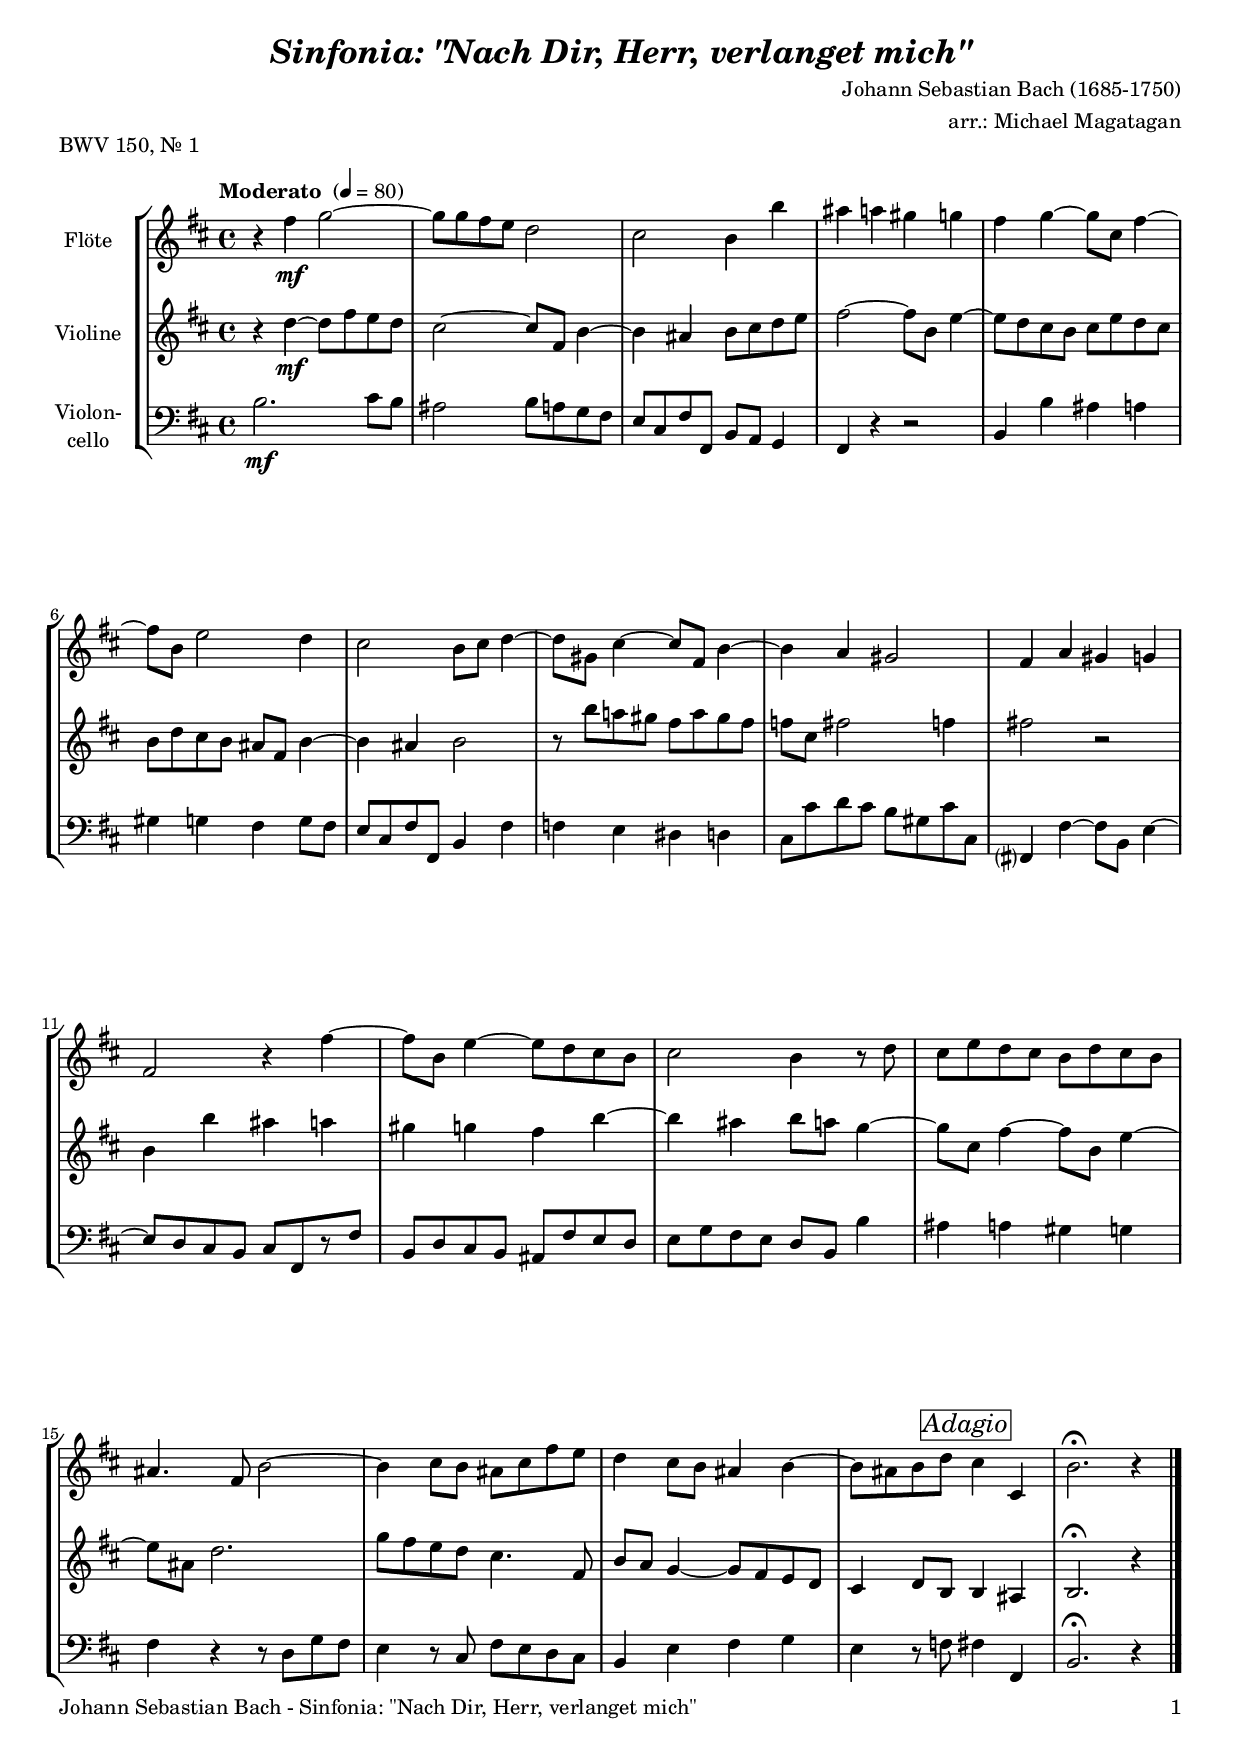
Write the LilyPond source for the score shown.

\version "2.24.4"
\include "deutsch.ly"

#(set-global-staff-size 18)

\header {
  title     = \markup \bold \italic "Sinfonia: \"Nach Dir, Herr, verlanget mich\""
  composer  = "Johann Sebastian Bach (1685-1750)"
  arranger  = "arr.: Michael Magatagan"
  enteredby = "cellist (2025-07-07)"
  piece     = "BWV 150, Nr. 1"
}

voiceconsts = {
  \key h \minor
  \time 4/4
  \clef "treble"
%  \numericTimeSignature
  \compressEmptyMeasures
  % Set default beaming for all staves
%  \set Timing.beamExceptions = #'()
%  \set Timing.baseMoment     = #(ly:make-moment 1 4)
%  \set Timing.beatStructure  = #'(1 1 1)
  \tempo "Moderato " 4=80
}

mifl = "flute"
mist = "string ensemble 1"
mivl = "violin"
mivc = "cello"
mipz = "pizzicato strings"

adag = \mark \markup \box \italic "Adagio"
rit  = \mark \markup \box \italic "rit."

va = \relative c'' {
  \voiceconsts

  r4 fis\mf g2~
  g8 g fis e d2
  cis h4 h'
  ais a gis g
  fis g~ g8 cis, fis4~

  fis8 h, e2 d4
  cis2 h8 cis d4~
  d8 gis, cis4~ cis8 fis, h4~
  h a gis2
  fis4 a gis g

  fis2 r4 fis'~
  fis8 h, e4~ e8 d cis h
  cis2 h4 r8 d
  cis e d cis h d cis h

  ais4. fis8 h2~
  h4 cis8 h ais cis fis e
  d4 cis8 h ais4 h~
  h8 ais h d \adag cis4 cis,
  h'2.\fermata r4 \bar "|."
}

vb = \relative c'' {
  \voiceconsts

  r4 d~\mf d8 fis e d
  cis2~ cis8 fis, h4~
  h ais h8 cis d e
  fis2~ fis8 h, e4~
  e8 d cis h cis e d cis

  h d cis h ais fis h4~
  h ais h2
  r8 h' a! gis fis a gis fis
  f cis fis2 f4
  fis!2 r

  h,4 h' ais a
  gis g fis h~
  h ais h8 a g4~
  g8 cis, fis4~ fis8 h, e4~

  e8 ais, d2.
  g8 fis e d cis4. fis,8
  h a g4~ g8 fis e d
  cis4 d8 h \adag h4 ais
  h2.\fermata r4 \bar "|."
}

vc = \relative c' {
  \voiceconsts
  \clef "bass"

  h2.\mf cis8 h
  ais2 h8 a g fis
  e cis fis fis, h a g4
  fis r r2
  h4 h' ais a

  gis g fis g8 fis
  e cis fis fis, h4 fis'
  f e dis d
  cis8 cis' d cis h gis cis cis,
  fis,?4 fis'~ fis8 h, e4~

  e8 d cis h cis[ fis, r fis']
  h, d cis h ais fis' e d
  e g fis e d h h'4
  ais a gis g

  fis r r8 d g fis
  e4 r8 cis fis e d cis
  h4 e fis g
  e r8 f \adag fis4 fis,
  h2.\fermata r4 \bar "|."
}


music = \new StaffGroup <<
      \new Staff {
	\set Staff.midiInstrument = \mifl
	\set Staff.instrumentName = \markup \center-column { "Flöte" }
	\transpose h h { \va }
      }

      \new Staff {
	\set Staff.midiInstrument = \mivl
	\set Staff.instrumentName = \markup \center-column { "Violine" }
	\transpose h h { \vb }
      }

      \new Staff {
	\set Staff.midiInstrument = \mivc
	\set Staff.instrumentName = \markup \center-column { "Violon-" "cello" }
	\transpose h h { \vc }
      }
>>

\book {
   \paper {
    print-page-number = ##t
    print-first-page-number = ##t
    ragged-last-bottom = ##f
    oddHeaderMarkup = \markup \null
    evenHeaderMarkup = \markup \null
    oddFooterMarkup = \markup {
      \fill-line {
        \if \should-print-page-number
        "Johann Sebastian Bach - Sinfonia: \"Nach Dir, Herr, verlanget mich\"" \fromproperty #'page:page-number-string
      }
    }
    evenFooterMarkup = \oddFooterMarkup
  } \score {
    \music
    \layout {}
  }

  \score {
    \unfoldRepeats \music

    \midi {
      \context {
        \Score
      }
    }
  }
}